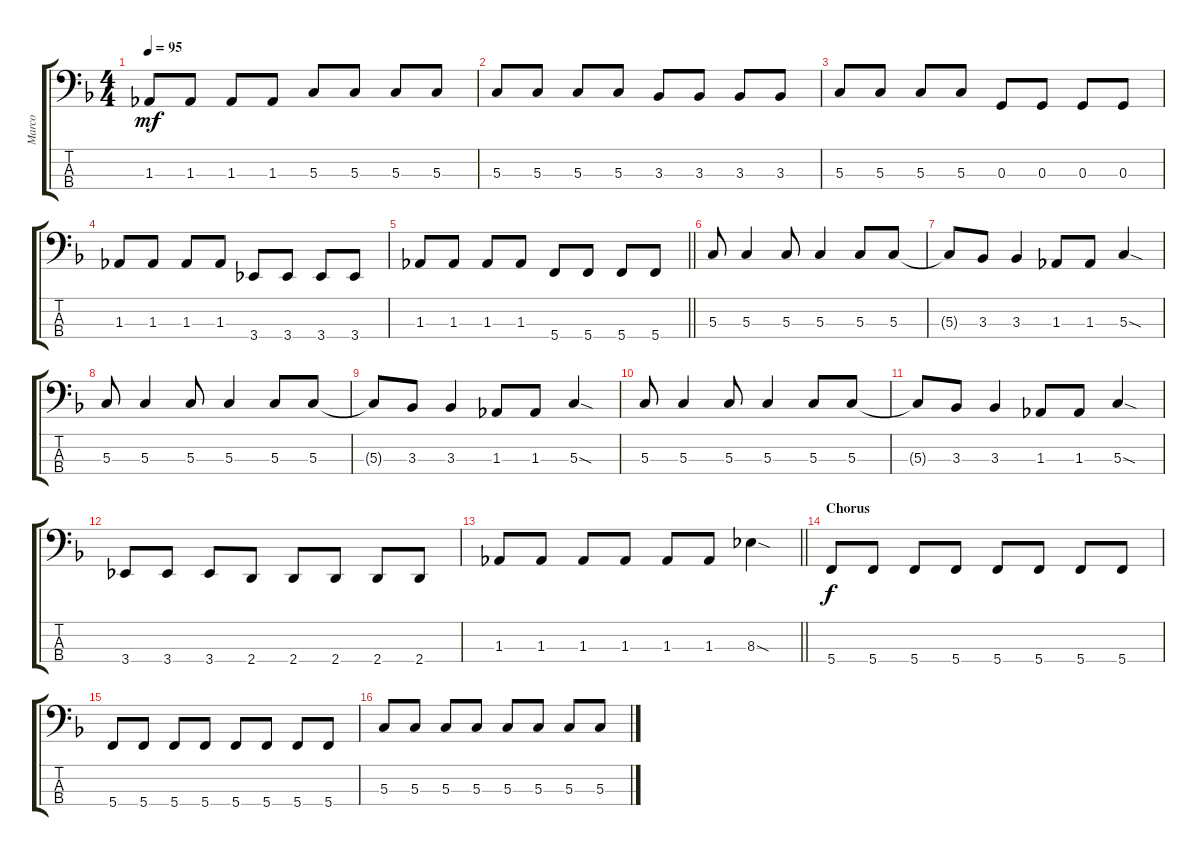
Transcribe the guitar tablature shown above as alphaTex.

\track ("Marco" "Marco") {instrument electricbasspick}
\staff {score tabs}
\tuning (F2 C2 G1 C1) {hide}
\ts (4 4)
\tempo 95
\clef f4
\ks f
1.3.8{dy mf} 1.3.8 1.3.8 1.3.8 5.3.8 5.3.8 5.3.8 5.3.8 |
5.3.8 5.3.8 5.3.8 5.3.8 3.3.8 3.3.8 3.3.8 3.3.8 |
5.3.8 5.3.8 5.3.8 5.3.8 0.3.8 0.3.8 0.3.8 0.3.8 |
1.3.8 1.3.8 1.3.8 1.3.8 3.4.8 3.4.8 3.4.8 3.4.8 |
\barLineRight lightlight
1.3.8 1.3.8 1.3.8 1.3.8 5.4.8 5.4.8 5.4.8 5.4.8 |
5.3.8 5.3.4 5.3.8 5.3.4 5.3.8 5.3.8 |
5.3{t}.8 3.3.8 3.3.4 1.3.8 1.3.8 5.3{sod}.4 |
5.3.8 5.3.4 5.3.8 5.3.4 5.3.8 5.3.8 |
5.3{t}.8 3.3.8 3.3.4 1.3.8 1.3.8 5.3{sod}.4 |
5.3.8 5.3.4 5.3.8 5.3.4 5.3.8 5.3.8 |
5.3{t}.8 3.3.8 3.3.4 1.3.8 1.3.8 5.3{sod}.4 |
3.4.8 3.4.8 3.4.8 2.4.8 2.4.8 2.4.8 2.4.8 2.4.8 |
\barLineRight lightlight
1.3.8 1.3.8 1.3.8 1.3.8 1.3.8 1.3.8 8.3{sod}.4 |
\section ("" "Chorus")
5.4.8{dy f} 5.4.8 5.4.8 5.4.8 5.4.8 5.4.8 5.4.8 5.4.8 |
5.4.8 5.4.8 5.4.8 5.4.8 5.4.8 5.4.8 5.4.8 5.4.8 |
5.3.8 5.3.8 5.3.8 5.3.8 5.3.8 5.3.8 5.3.8 5.3.8
